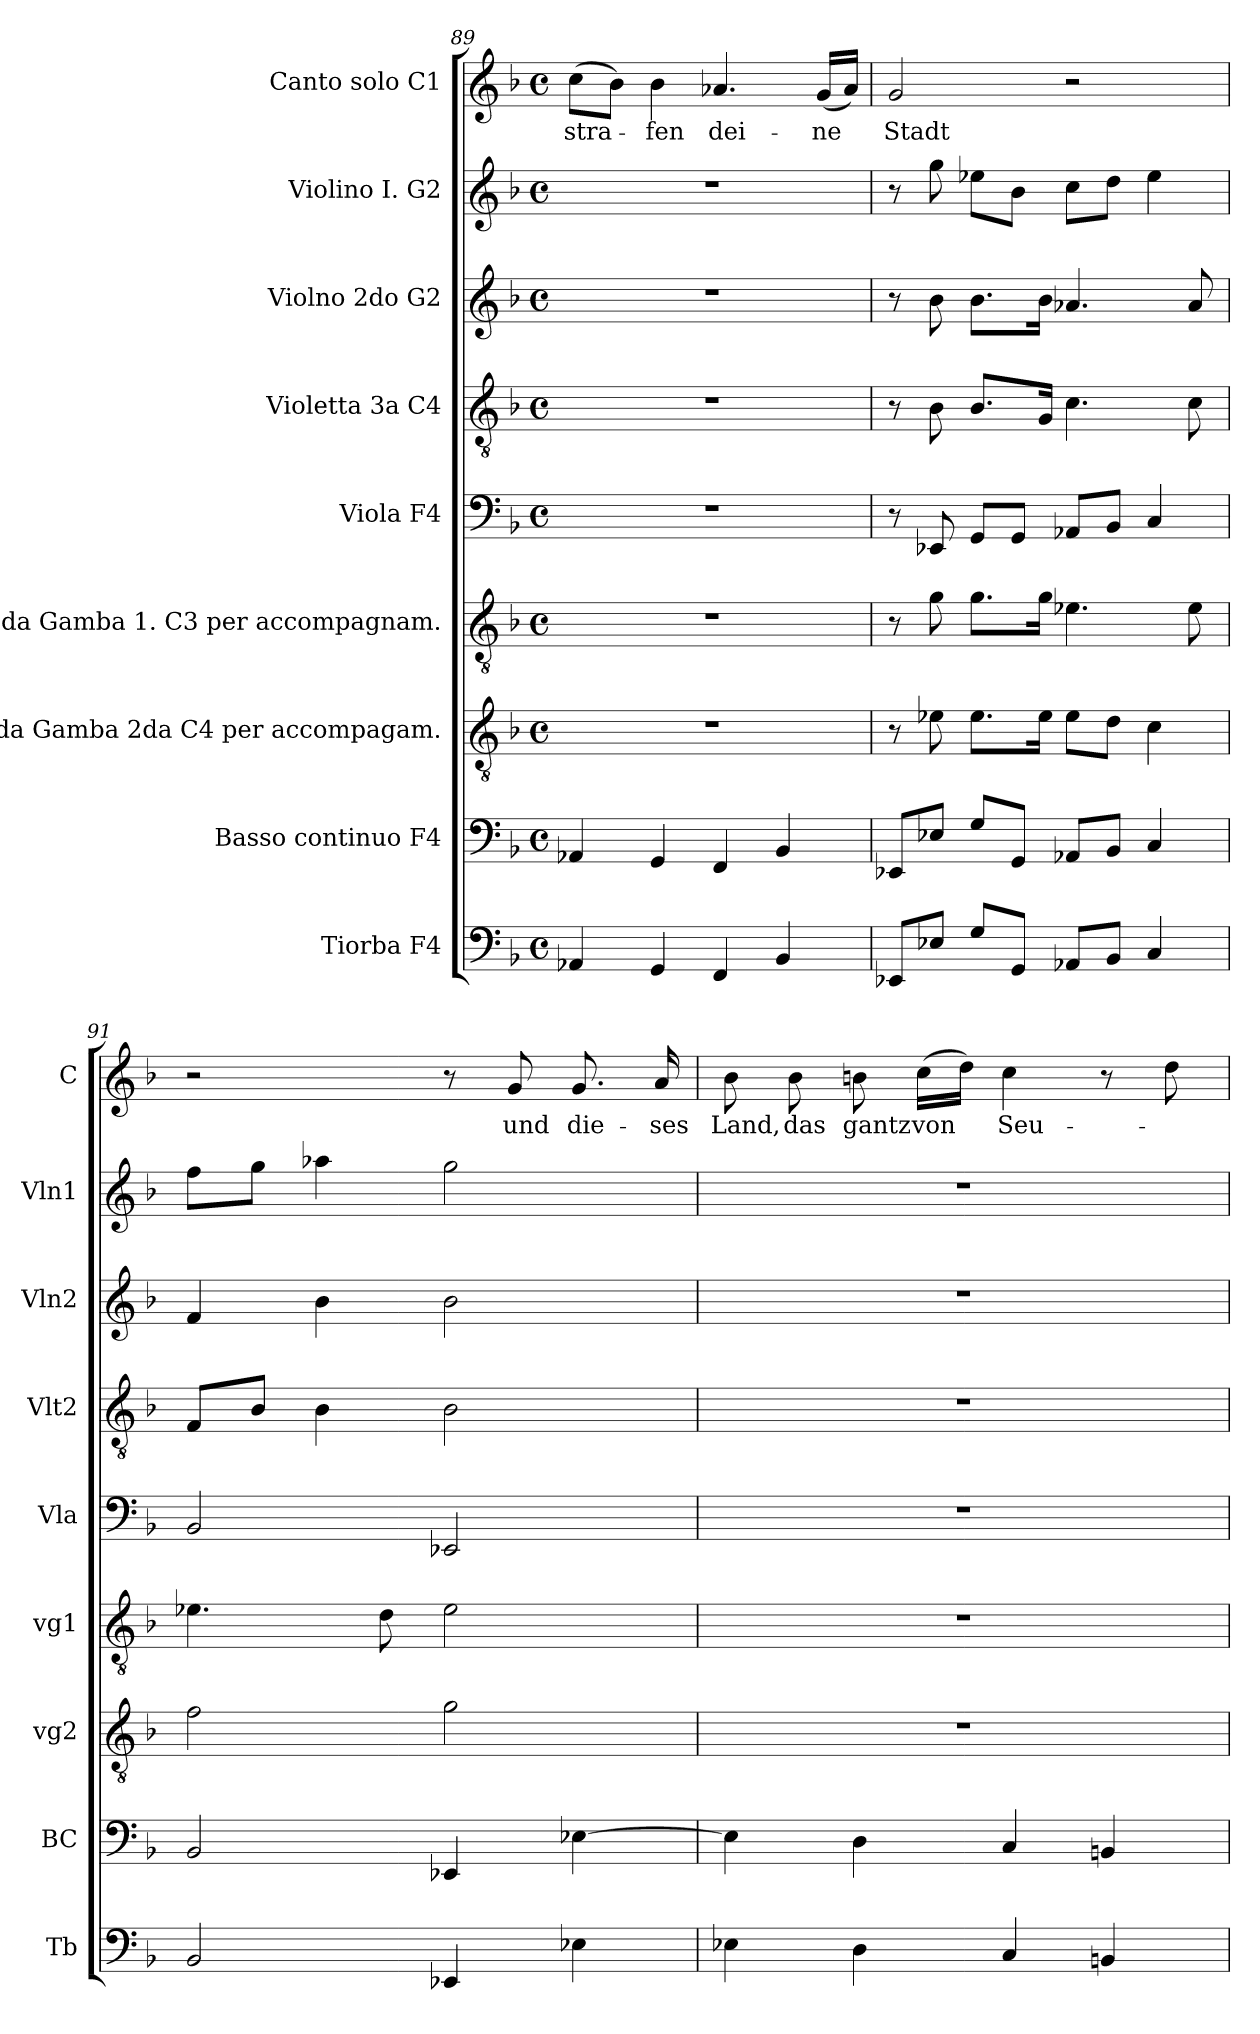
**kern	**kern	**kern	**kern	**kern	**kern	**kern	**kern	**kern	**text
*part9	*part8	*part7	*part6	*part5	*part4	*part3	*part2	*part1	*part1
*staff9	*staff8	*staff7	*staff6	*staff5	*staff4	*staff3	*staff2	*staff1	*staff1
*I"Tiorba F4	*I"Basso continuo F4	*I"Viola da Gamba 2da C4 per accompagam.	*I"Viola da Gamba 1. C3 per accompagnam.	*I"Viola F4	*I"Violetta 3a C4	*I"Violno 2do G2	*I"Violino I. G2	*I"Canto solo C1	*
*I'Tb	*I'BC	*I'vg2	*I'vg1	*I'Vla	*I'Vlt2	*I'Vln2	*I'Vln1	*I'C	*
!!LO:PB:g=z
*clefF4	*clefF4	*clefGv2	*clefGv2	*clefF4	*clefGv2	*clefG2	*clefG2	*clefG2	*
*k[b-]	*k[b-]	*k[b-]	*k[b-]	*k[b-]	*k[b-]	*k[b-]	*k[b-]	*k[b-]	*
*F:	*F:	*F:	*F:	*F:	*F:	*F:	*F:	*F:	*
*M4/4	*M4/4	*M4/4	*M4/4	*M4/4	*M4/4	*M4/4	*M4/4	*M4/4	*
*met(c)	*met(c)	*met(c)	*met(c)	*met(c)	*met(c)	*met(c)	*met(c)	*met(c)	*
=89	=89	=89	=89	=89	=89	=89	=89	=89	=89
!	!	!	!	!	!	!	!	!	!LO:LY:b
4AA-X/	4AA-X/	1r	1r	1r	1r	1r	1r	(>8cc\L	stra-
.	.	.	.	.	.	.	.	8b-\J)	.
!	!	!	!	!	!	!	!	!	!LO:LY:b
4GG/	4GG/	.	.	.	.	.	.	4b-\	-fen
!	!	!	!	!	!	!	!	!	!LO:LY:b
4FF/	4FF/	.	.	.	.	.	.	4.a-X/	dei-
4BB-/	4BB-/	.	.	.	.	.	.	.	.
!	!	!	!	!	!	!	!	!	!LO:LY:b
.	.	.	.	.	.	.	.	(<16g/LL	-ne
.	.	.	.	.	.	.	.	16a-/JJ)	.
=90	=90	=90	=90	=90	=90	=90	=90	=90	=90
!	!	!	!	!	!	!	!	!	!LO:LY:b
8EE-X/L	8EE-X/L	8r	8r	8r	8r	8r	8r	2g/	Stadt
8E-X/J	8E-X/J	8e-X\	8g\	8EE-X/	8B-\	8b-\	8gg\	.	.
8G/L	8G/L	8.e-\L	8.g\L	8GG/L	8.B-/L	8.b-\L	8ee-X\L	.	.
8GG/J	8GG/J	.	.	8GG/J	.	.	8b-\J	.	.
.	.	16e-\Jk	16g\Jk	.	16G/Jk	16b-\Jk	.	.	.
8AA-X/L	8AA-X/L	8e-\L	4.e-X\	8AA-X/L	4.c\	4.a-X/	8cc\L	2r	.
8BB-/J	8BB-/J	8d\J	.	8BB-/J	.	.	8dd\J	.	.
4C/	4C/	4c\	.	4C/	.	.	4ee-\	.	.
.	.	.	8e-\	.	8c\	8a-/	.	.	.
=91	=91	=91	=91	=91	=91	=91	=91	=91	=91
2BB-/	2BB-/	2f\	4.e-X\	2BB-/	8F/L	4f/	8ff\L	2r	.
.	.	.	.	.	8B-/J	.	8gg\J	.	.
.	.	.	.	.	4B-\	4b-\	4aa-X\	.	.
.	.	.	8d\	.	.	.	.	.	.
4EE-X/	4EE-X/	2g\	2e-\	2EE-X/	2B-\	2b-\	2gg\	8r	.
!	!	!	!	!	!	!	!	!	!LO:LY:b
.	.	.	.	.	.	.	.	8g/	und
!	!	!	!	!	!	!	!	!	!LO:LY:b
4E-X\	[4E-X\	.	.	.	.	.	.	8.g/	die-
!	!	!	!	!	!	!	!	!	!LO:LY:b
.	.	.	.	.	.	.	.	16a/	-ses
=92	=92	=92	=92	=92	=92	=92	=92	=92	=92
!	!	!	!	!	!	!	!	!	!LO:LY:b
4E-X\	4E-\]	1r	1r	1r	1r	1r	1r	8b-\	Land,
!	!	!	!	!	!	!	!	!	!LO:LY:b
.	.	.	.	.	.	.	.	8b-\	das
!	!	!	!	!	!	!	!	!	!LO:LY:b
4D\	4D\	.	.	.	.	.	.	8bn\	gantz
!	!	!	!	!	!	!	!	!	!LO:LY:b
.	.	.	.	.	.	.	.	(>16cc\LL	von
.	.	.	.	.	.	.	.	16dd\JJ)	.
!	!	!	!	!	!	!	!	!	!LO:LY:b
4C/	4C/	.	.	.	.	.	.	4cc\	Seu-
4BBn/	4BBn/	.	.	.	.	.	.	8r	.
.	.	.	.	.	.	.	.	8dd\	.
=	=	=	=	=	=	=	=	=	=
*-	*-	*-	*-	*-	*-	*-	*-	*-	*-
